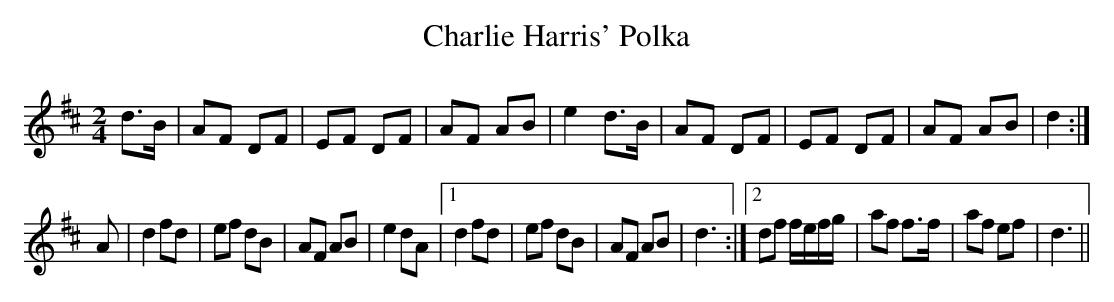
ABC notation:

X:1
T:Charlie Harris' Polka
M:2/4
E:6
K:D
d3B|A2F2 D2F2|E2F2 D2F2|A2F2 A2B2|e4 d3B|A2F2 D2F2|E2F2 D2F2|A2F2 A2B2|d4:|*
A2|d4 f2d2|e2f2 d2B2|A2F2 A2B2|e4 d2A2|[1d4 f2d2|e2f2 d2B2|A2F2 A2B2|d6 :|[2d2f2 fefg|a2f2 f3f|a2f2 e2f2|d6||**
